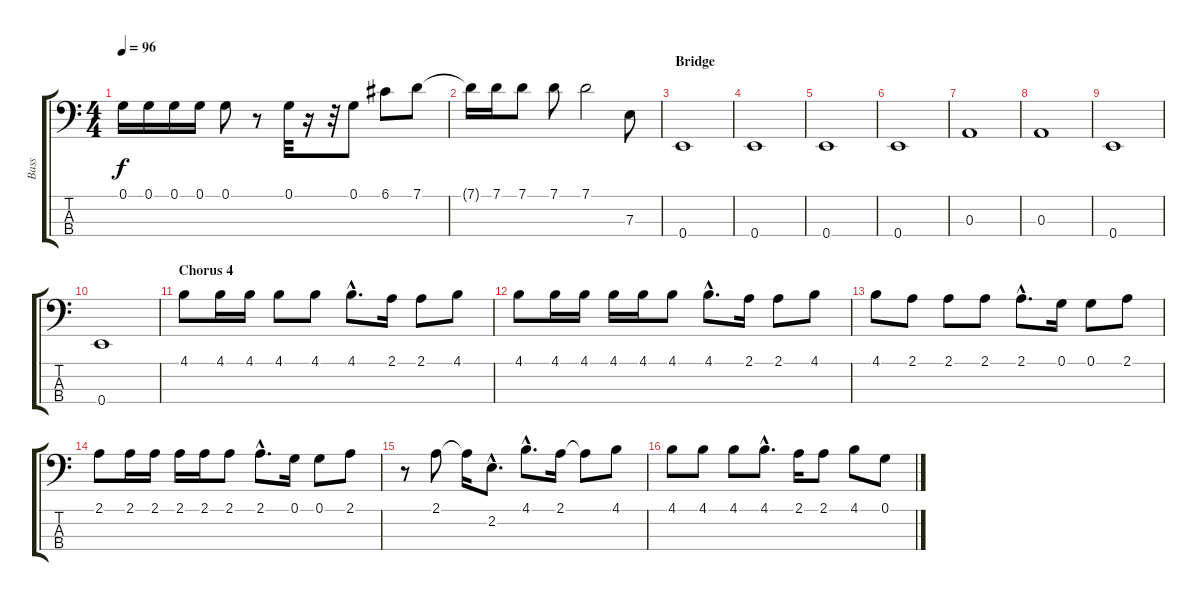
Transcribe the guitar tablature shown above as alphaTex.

\track ("Bass" "Bass") {instrument electricbassfinger}
\staff {score tabs}
\tuning (G2 D2 A1 E1) {hide}
\ts (4 4)
\tempo 96
\clef f4
\ks c
0.1.16{dy f} 0.1.16 0.1.16 0.1.16 0.1.8 r.8 0.1.32 r.16 r.32 0.1.8 6.1.8 7.1.8 |
7.1{t}.16 7.1.16 7.1.8 7.1.8 7.1.2 7.3.8 |
\section ("" "Bridge")
0.4.1 |
0.4.1 |
0.4.1 |
0.4.1 |
0.3.1 |
0.3.1 |
0.4.1 |
0.4.1 |
\section ("" "Chorus 4")
4.1.8 4.1.16 4.1.16 4.1.8 4.1.8 4.1{hac}.8{d} 2.1.16 2.1.8 4.1.8 |
4.1.8 4.1.16 4.1.16 4.1.16 4.1.16 4.1.8 4.1{hac}.8{d} 2.1.16 2.1.8 4.1.8 |
4.1.8 2.1.8 2.1.8 2.1.8 2.1{hac}.8{d} 0.1.16 0.1.8 2.1.8 |
2.1.8 2.1.16 2.1.16 2.1.16 2.1.16 2.1.8 2.1{hac}.8{d} 0.1.16 0.1.8 2.1.8 |
r.8 2.1.8 2.1{t}.16 2.2{hac}.8{d} 4.1{hac}.8{d} 2.1.16 2.1{t}.8 4.1.8 |
4.1.8 4.1.8 4.1.8 4.1{hac}.8{d} 2.1.16 2.1.8 4.1.8 0.1.8
